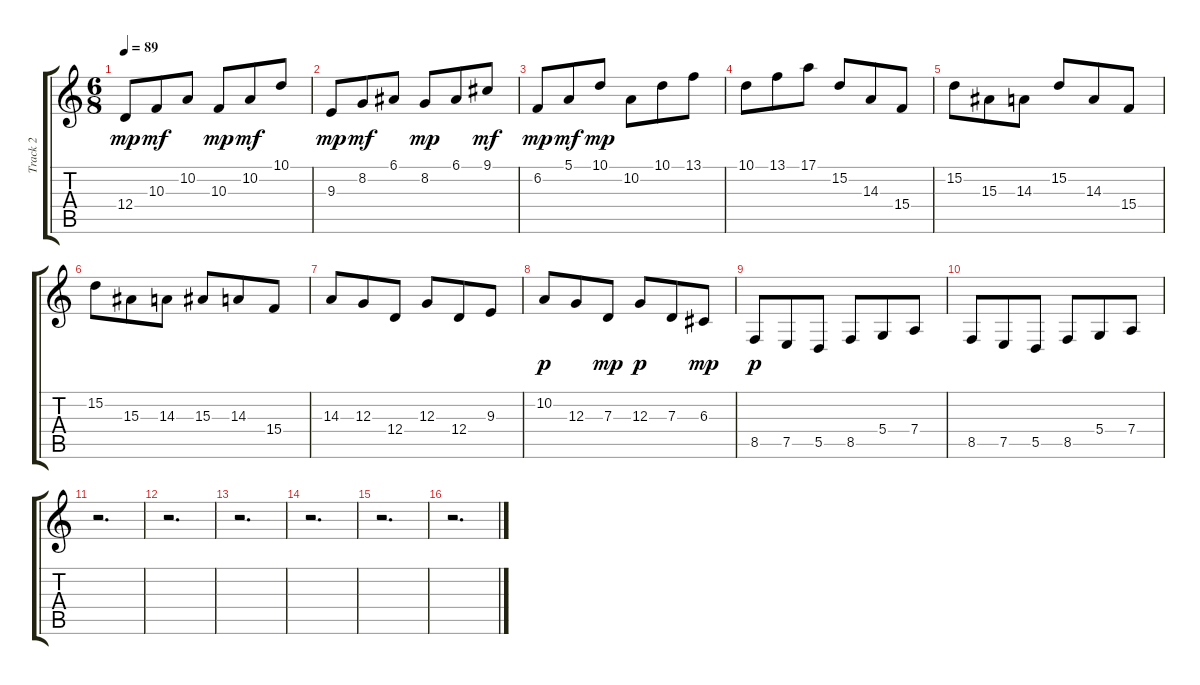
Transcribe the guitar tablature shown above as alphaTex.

\track ("Track 2" "Track 2") {instrument stringensemble1}
\staff {score tabs}
\tuning (E4 B3 G3 D3 A2 E2) {hide}
\ts (6 8)
\tempo 89
\clef g2
\ks c
12.4.8{dy mp} 10.3.8{dy mf} 10.2.8 10.3.8{dy mp} 10.2.8{dy mf} 10.1.8 |
9.3.8{dy mp} 8.2.8{dy mf} 6.1.8 8.2.8{dy mp} 6.1.8 9.1.8{dy mf} |
6.2.8{dy mp} 5.1.8{dy mf} 10.1.8{dy mp} 10.2.8 10.1.8 13.1.8 |
10.1.8 13.1.8 17.1.8 15.2.8 14.3.8 15.4.8 |
15.2.8 15.3.8 14.3.8 15.2.8 14.3.8 15.4.8 |
15.2.8 15.3.8 14.3.8 15.3.8 14.3.8 15.4.8 |
14.3.8 12.3.8 12.4.8 12.3.8 12.4.8 9.3.8 |
10.2.8{dy p} 12.3.8 7.3.8{dy mp} 12.3.8{dy p} 7.3.8 6.3.8{dy mp} |
8.5.8{dy p} 7.5.8 5.5.8 8.5.8 5.4.8 7.4.8 |
8.5.8 7.5.8 5.5.8 8.5.8 5.4.8 7.4.8 |
r.2{d} |
r.2{d} |
r.2{d} |
r.2{d} |
r.2{d} |
r.2{d}
